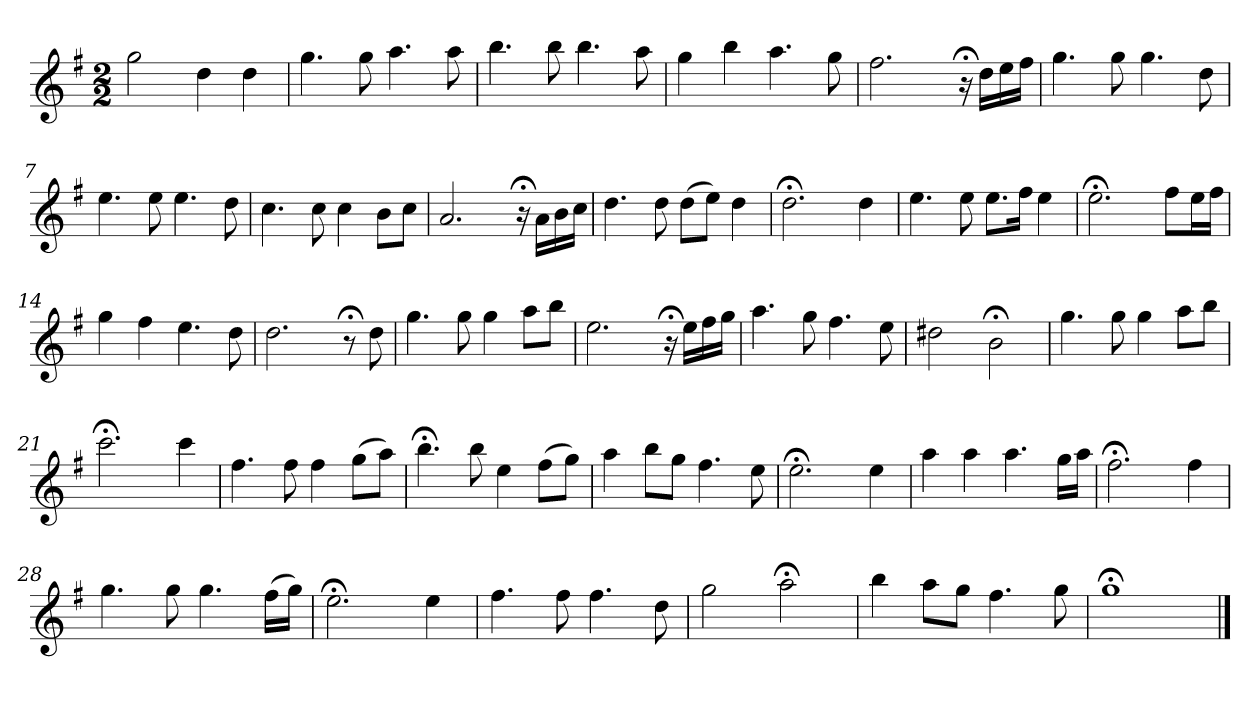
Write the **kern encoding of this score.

**kern
*part1
*staff1
*k[f#]
*G:
*M2/2
*MM120
=1
2gg
4dd
4dd
=2
4.gg
8gg
4.aa
8aa
=3
4.bb
8bb
4.bb
8aa
=4
4gg
4bb
4.aa
8gg
=5
2.ff#
16r;<
16ddLL
16ee
16ff#JJ
=6
4.gg
8gg
4.gg
8dd
=7
4.ee
8ee
4.ee
8dd
=8
4.cc
8cc
4cc
8bL
8ccJ
=9
2.a
16r;<
16aLL
16b
16ccJJ
=10
4.dd
8dd
(8ddL
8eeJ)
4dd
=11
2.dd;<
4dd
=12
4.ee
8ee
8.eeL
16ff#Jk
4ee
=13
2.ee;<
8ff#L
16eeL
16ff#JJ
=14
4gg
4ff#
4.ee
8dd
=15
2.dd
8r;<
8dd
=16
4.gg
8gg
4gg
8aaL
8bbJ
=17
2.ee
16r;<
16eeLL
16ff#
16ggJJ
=18
4.aa
8gg
4.ff#
8ee
=19
2dd#X
2b;<
=20
4.gg
8gg
4gg
8aaL
8bbJ
=21
2.ccc;<
4ccc
=22
4.ff#
8ff#
4ff#
(8ggL
8aaJ)
=23
4.bb;<
8bb
4ee
(8ff#L
8ggJ)
=24
4aa
8bbL
8ggJ
4.ff#
8ee
=25
2.ee;<
4ee
=26
4aa
4aa
4.aa
16ggLL
16aaJJ
=27
2.ff#;<
4ff#
=28
4.gg
8gg
4.gg
(16ff#LL
16ggJJ)
=29
2.ee;<
4ee
=30
4.ff#
8ff#
4.ff#
8dd
=31
2gg
2aa;<
=32
4bb
8aaL
8ggJ
4.ff#
8gg
=33
1gg;<
==
*-
